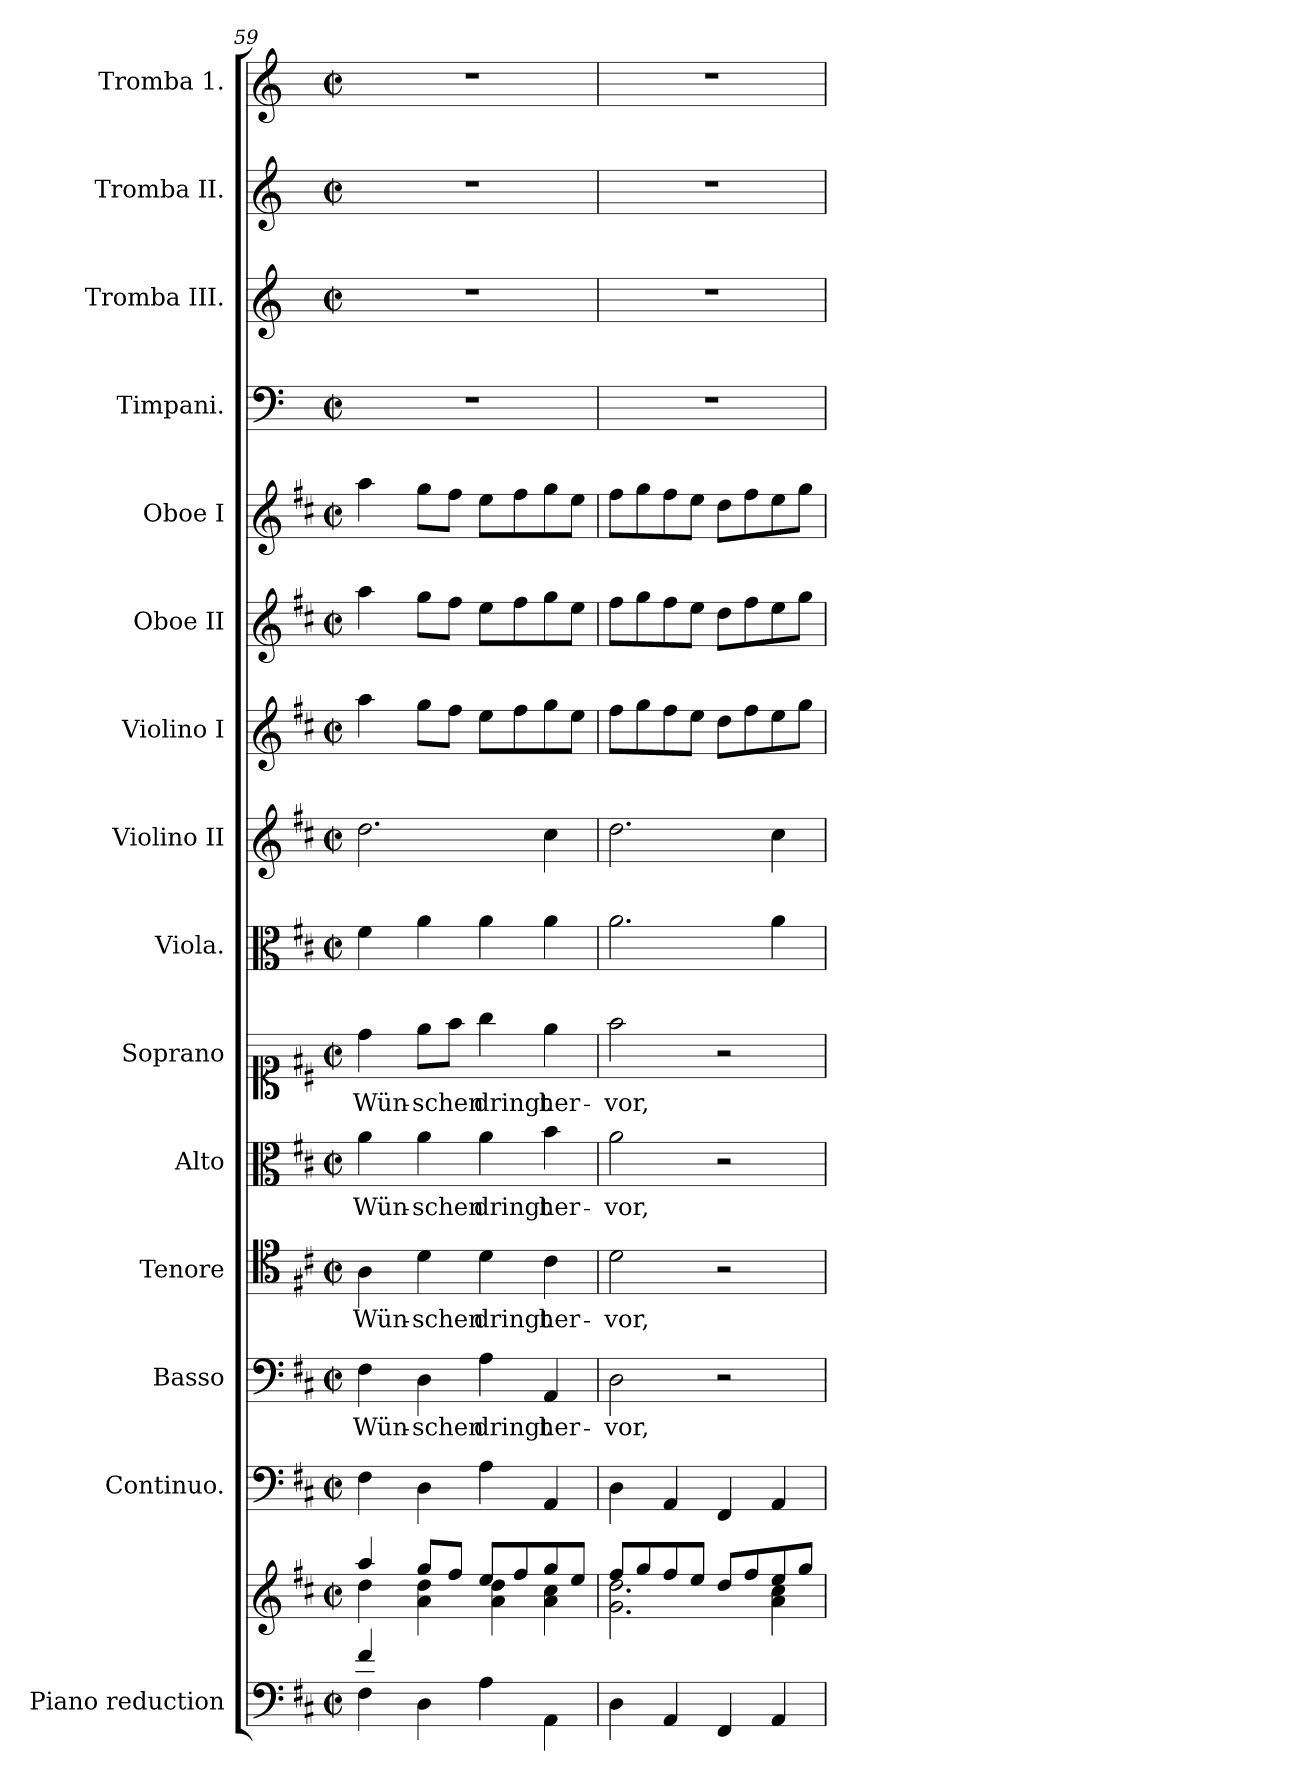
**kern	**kern	**kern	**kern	**text	**kern	**text	**kern	**text	**kern	**text	**kern	**kern	**kern	**kern	**kern	**kern	**kern	**kern	**kern
*part15	*part15	*part14	*part13	*part13	*part12	*part12	*part11	*part11	*part10	*part10	*part9	*part8	*part7	*part6	*part5	*part4	*part3	*part2	*part1
*staff16	*staff15	*staff14	*staff13	*staff13	*staff12	*staff12	*staff11	*staff11	*staff10	*staff10	*staff9	*staff8	*staff7	*staff6	*staff5	*staff4	*staff3	*staff2	*staff1
*I"Piano reduction	*	*I"Continuo.	*I"Basso	*	*I"Tenore	*	*I"Alto	*	*I"Soprano	*	*I"Viola.	*I"Violino II	*I"Violino I	*I"Oboe II	*I"Oboe I	*I"Timpani.	*I"Tromba III.	*I"Tromba II.	*I"Tromba 1.
*I'Pno	*	*	*	*	*	*	*	*	*	*	*I'Vla	*	*I'Vln	*I'Ob	*I'Ob	*I'Timp	*	*	*
*clefF4	*clefG2	*clefF4	*clefF4	*	*clefC4	*	*clefC3	*	*clefC1	*	*clefC3	*clefG2	*clefG2	*clefG2	*clefG2	*clefF4	*clefG2	*clefG2	*clefG2
*	*	*	*	*	*	*	*	*	*	*	*	*	*	*	*	*ITrd-1c-2	*ITrd-1c-2	*ITrd-1c-2	*ITrd-1c-2
*k[f#c#]	*k[f#c#]	*k[f#c#]	*k[f#c#]	*	*k[f#c#]	*	*k[f#c#]	*	*k[f#c#]	*	*k[f#c#]	*k[f#c#]	*k[f#c#]	*k[f#c#]	*k[f#c#]	*k[f#c#]	*k[f#c#]	*k[f#c#]	*k[f#c#]
*M2/2	*M2/2	*M2/2	*M2/2	*	*M2/2	*	*M2/2	*	*M2/2	*	*M2/2	*M2/2	*M2/2	*M2/2	*M2/2	*M2/2	*M2/2	*M2/2	*M2/2
*met(c|)	*met(c|)	*met(c|)	*met(c|)	*	*met(c|)	*	*met(c|)	*	*met(c|)	*	*met(c|)	*met(c|)	*met(c|)	*met(c|)	*met(c|)	*met(c|)	*met(c|)	*met(c|)	*met(c|)
=59	=59	=59	=59	=59	=59	=59	=59	=59	=59	=59	=59	=59	=59	=59	=59	=59	=59	=59	=59
*^	*^	*	*	*	*	*	*	*	*	*	*	*	*	*	*	*	*	*	*
!	!	!	!	!	!	!LO:LY:b	!	!LO:LY:b	!	!LO:LY:b	!	!LO:LY:b	!	!	!	!	!	!	!	!	!
4f#/	4F#\	4aa/	4dd\	4F#\	4F#\	Wün-	4A\	Wün-	4a\	Wün-	4dd\	Wün-	4f#\	2.dd\	4aa\	4aa\	4aa\	1r	1r	1r	1r
!	!	!	!	!	!	!LO:LY:b	!	!LO:LY:b	!	!LO:LY:b	!	!LO:LY:b	!	!	!	!	!	!	!	!	!
4ryy	4D\	8gg/L	4a\ 4dd\	4D\	4D\	-schen	4d\	-schen	4a\	-schen	8ee\L	-schen	4a\	.	8gg\L	8gg\L	8gg\L	.	.	.	.
.	.	8ff#/J	.	.	.	.	.	.	.	.	8ff#\J	.	.	.	8ff#\J	8ff#\J	8ff#\J	.	.	.	.
!	!	!	!	!	!	!LO:LY:b	!	!LO:LY:b	!	!LO:LY:b	!	!LO:LY:b	!	!	!	!	!	!	!	!	!
2ryy	4A\	8ee/L	4a\ 4dd\	4A\	4A\	dringt	4d\	dringt	4a\	dringt	4gg\	dringt	4a\	.	8ee\L	8ee\L	8ee\L	.	.	.	.
.	.	8ff#/	.	.	.	.	.	.	.	.	.	.	.	.	8ff#\	8ff#\	8ff#\	.	.	.	.
!	!	!	!	!	!	!LO:LY:b	!	!LO:LY:b	!	!LO:LY:b	!	!LO:LY:b	!	!	!	!	!	!	!	!	!
.	4AA\	8gg/	4a\ 4cc#\	4AA/	4AA/	her-	4c#\	her-	4b\	her-	4ee\	her-	4a\	4cc#\	8gg\	8gg\	8gg\	.	.	.	.
.	.	8ee/J	.	.	.	.	.	.	.	.	.	.	.	.	8ee\J	8ee\J	8ee\J	.	.	.	.
*v	*v	*	*	*	*	*	*	*	*	*	*	*	*	*	*	*	*	*	*	*	*
!!LO:PB:g=z
=60	=60	=60	=60	=60	=60	=60	=60	=60	=60	=60	=60	=60	=60	=60	=60	=60	=60	=60	=60	=60
!	!	!	!	!	!LO:LY:b	!	!LO:LY:b	!	!LO:LY:b	!	!LO:LY:b	!	!	!	!	!	!	!	!	!
4D\	8ff#/L	2.g\ 2.dd\	4D\	2D\	-vor,	2d\	-vor,	2a\	-vor,	2ff#\	-vor,	2.a\	2.dd\	8ff#\L	8ff#\L	8ff#\L	1r	1r	1r	1r
.	8gg/	.	.	.	.	.	.	.	.	.	.	.	.	8gg\	8gg\	8gg\	.	.	.	.
4AA/	8ff#/	.	4AA/	.	.	.	.	.	.	.	.	.	.	8ff#\	8ff#\	8ff#\	.	.	.	.
.	8ee/J	.	.	.	.	.	.	.	.	.	.	.	.	8ee\J	8ee\J	8ee\J	.	.	.	.
4FF#/	8dd/L	.	4FF#/	2r	.	2r	.	2r	.	2r	.	.	.	8dd\L	8dd\L	8dd\L	.	.	.	.
.	8ff#/	.	.	.	.	.	.	.	.	.	.	.	.	8ff#\	8ff#\	8ff#\	.	.	.	.
4AA/	8ee/	4a\ 4cc#\	4AA/	.	.	.	.	.	.	.	.	4a\	4cc#\	8ee\	8ee\	8ee\	.	.	.	.
.	8gg/J	.	.	.	.	.	.	.	.	.	.	.	.	8gg\J	8gg\J	8gg\J	.	.	.	.
*	*v	*v	*	*	*	*	*	*	*	*	*	*	*	*	*	*	*	*	*	*
=	=	=	=	=	=	=	=	=	=	=	=	=	=	=	=	=	=	=	=
*-	*-	*-	*-	*-	*-	*-	*-	*-	*-	*-	*-	*-	*-	*-	*-	*-	*-	*-	*-
